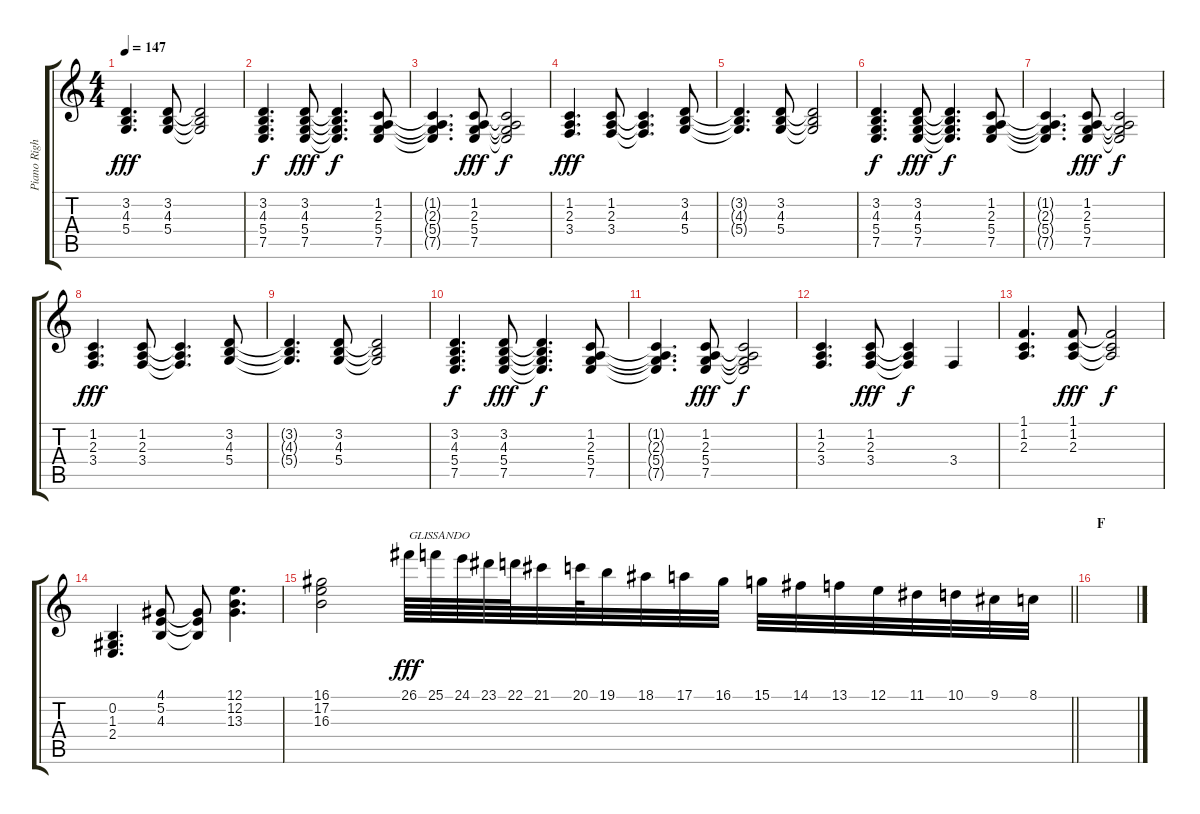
\track ("Piano Right (Kotobuki Tsumugi)" "Piano Righ") {instrument acousticgrandpiano}
\staff {score tabs}
\tuning (E4 B3 G3 D3 A2 E2) {hide}
\ts (4 4)
\tempo 147
\clef g2
\ks c
(3.2{t} 4.3{t} 5.4{t}).4{d dy fff} (3.2 4.3 5.4).8 (3.2{t} 4.3{t} 5.4{t}).2 |
(3.2 4.3 5.4 7.5).4{d dy f} (3.2 4.3 5.4 7.5).8{dy fff} (3.2{t} 4.3{t} 5.4{t} 7.5{t}).4{d dy f} (1.2 2.3 5.4 7.5).8 |
(1.2{t} 2.3{t} 5.4{t} 7.5{t}).4{d} (1.2 2.3 5.4 7.5).8{dy fff} (1.2{t} 2.3{t} 5.4{t} 7.5{t}).2{dy f} |
(1.2 2.3 3.4).4{d dy fff} (1.2 2.3 3.4).8 (1.2{t} 2.3{t} 3.4{t}).4{d} (3.2 4.3 5.4).8 |
(3.2{t} 4.3{t} 5.4{t}).4{d} (3.2 4.3 5.4).8 (3.2{t} 4.3{t} 5.4{t}).2 |
(3.2 4.3 5.4 7.5).4{d dy f} (3.2 4.3 5.4 7.5).8{dy fff} (3.2{t} 4.3{t} 5.4{t} 7.5{t}).4{d dy f} (1.2 2.3 5.4 7.5).8 |
(1.2{t} 2.3{t} 5.4{t} 7.5{t}).4{d} (1.2 2.3 5.4 7.5).8{dy fff} (1.2{t} 2.3{t} 5.4{t} 7.5{t}).2{dy f} |
(1.2 2.3 3.4).4{d dy fff} (1.2 2.3 3.4).8 (1.2{t} 2.3{t} 3.4{t}).4{d} (3.2 4.3 5.4).8 |
(3.2{t} 4.3{t} 5.4{t}).4{d} (3.2 4.3 5.4).8 (3.2{t} 4.3{t} 5.4{t}).2 |
(3.2 4.3 5.4 7.5).4{d dy f} (3.2 4.3 5.4 7.5).8{dy fff} (3.2{t} 4.3{t} 5.4{t} 7.5{t}).4{d dy f} (1.2 2.3 5.4 7.5).8 |
(1.2{t} 2.3{t} 5.4{t} 7.5{t}).4{d} (1.2 2.3 5.4 7.5).8{dy fff} (1.2{t} 2.3{t} 5.4{t} 7.5{t}).2{dy f} |
(1.2 2.3 3.4).4{d} (1.2 2.3 3.4).8{dy fff} (1.2{t} 2.3{t} 3.4{t}).4{dy f} 3.4.4 |
(1.1 1.2 2.3).4{d} (1.1 1.2 2.3).8{dy fff} (1.1{t} 1.2{t} 2.3{t}).2{dy f} |
(0.2 1.3 2.4).4{d} (4.1 5.2 4.3).8 (4.1{t} 5.2{t} 4.3{t}).8 (12.1 12.2 13.3).4{d} |
\barLineRight lightlight
(16.1 17.2 16.3).2 26.1.64{txt "GLISSANDO" dy fff} 25.1.64 24.1.64 23.1.64 22.1.64 21.1.32 20.1.64 19.1.32 18.1.32 17.1.32 16.1.32 15.1.32 14.1.32 13.1.32 12.1.32 11.1.32 10.1.32 9.1.32 8.1.32 |
\section ("" "F")
